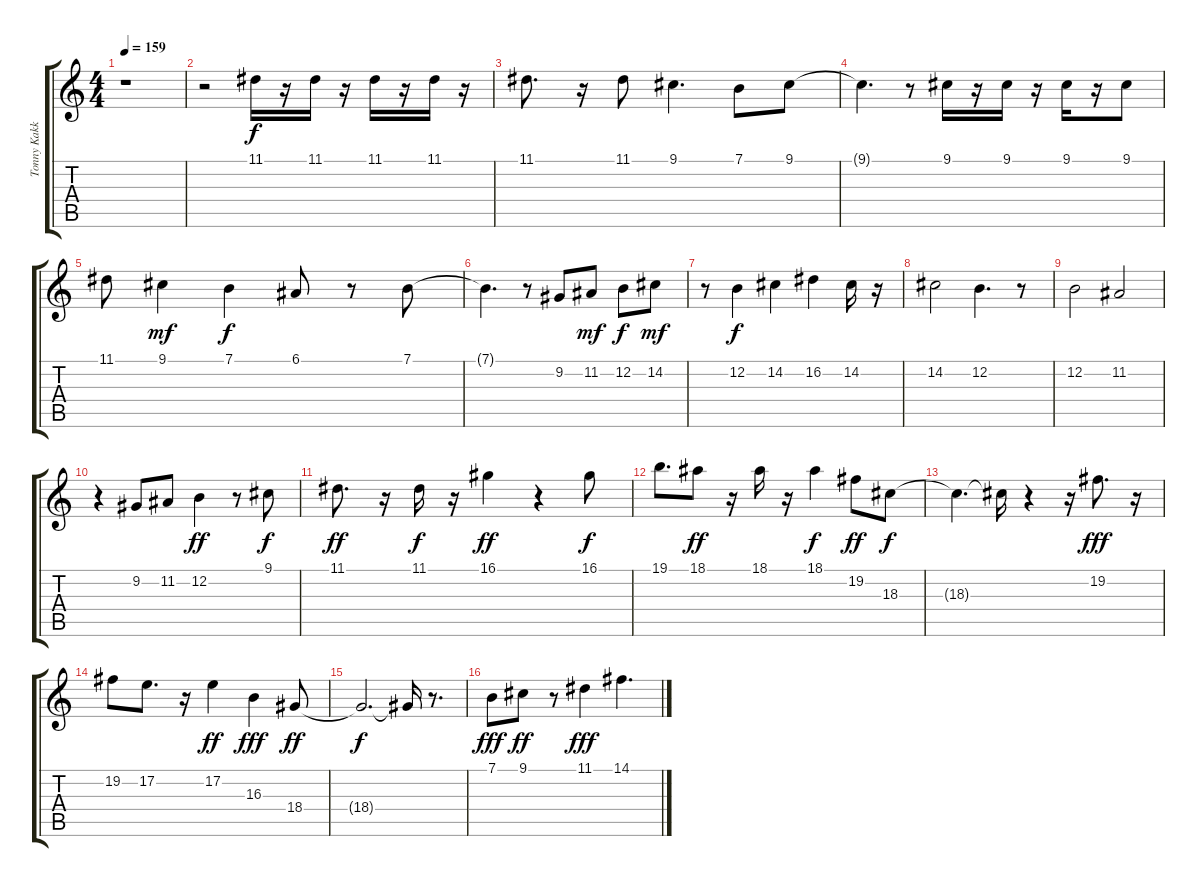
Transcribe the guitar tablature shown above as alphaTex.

\track ("Tonny Kakko" "Tonny Kakk") {instrument lead1square}
\staff {score tabs}
\tuning (E4 B3 G3 D3 A2 E2) {hide}
\ts (4 4)
\tempo 159
\clef g2
\ks c
r.1{dy f} |
r.2 11.1.16 r.16 11.1.16 r.16 11.1.16 r.16 11.1.16 r.16 |
11.1.8{d} r.16 11.1.8 9.1.4{d} 7.1.8 9.1.8 |
9.1{t}.4{d} r.8 9.1.16 r.16 9.1.16 r.16 9.1.16 r.16 9.1.8 |
11.1.8 9.1.4{dy mf} 7.1.4{dy f} 6.1.8 r.8 7.1.8 |
7.1{t}.4{d} r.8 9.2.8 11.2.8{dy mf} 12.2.8{dy f} 14.2.8{dy mf} |
r.8 12.2.4{dy f} 14.2.4 16.2.4 14.2.16 r.16 |
14.2.2 12.2.4{d} r.8 |
12.2.2 11.2.2 |
r.4 9.2.8 11.2.8 12.2.4{dy ff} r.8 9.1.8{dy f} |
11.1.8{d dy ff} r.16 11.1.16{dy f} r.16 16.1.4{dy ff} r.4 16.1.8{dy f} |
19.1.8{d} 18.1.8{dy ff} r.16 18.1.16 r.16 18.1.4{dy f} 19.2.8{dy ff} 18.3.8{dy f} |
18.3{t}.4{d} 18.3{t}.16 r.4 r.16 19.2.8{d dy fff} r.16 |
19.2.8 17.2.8{d} r.16 17.2.4{dy ff} 16.3.4{dy fff} 18.4.8{dy ff} |
18.4{t}.2{d dy f} 18.4{t}.16 r.8{d} |
7.1.8{dy fff} 9.1.8{dy ff} r.8 11.1.4{dy fff} 14.1.4{d}
